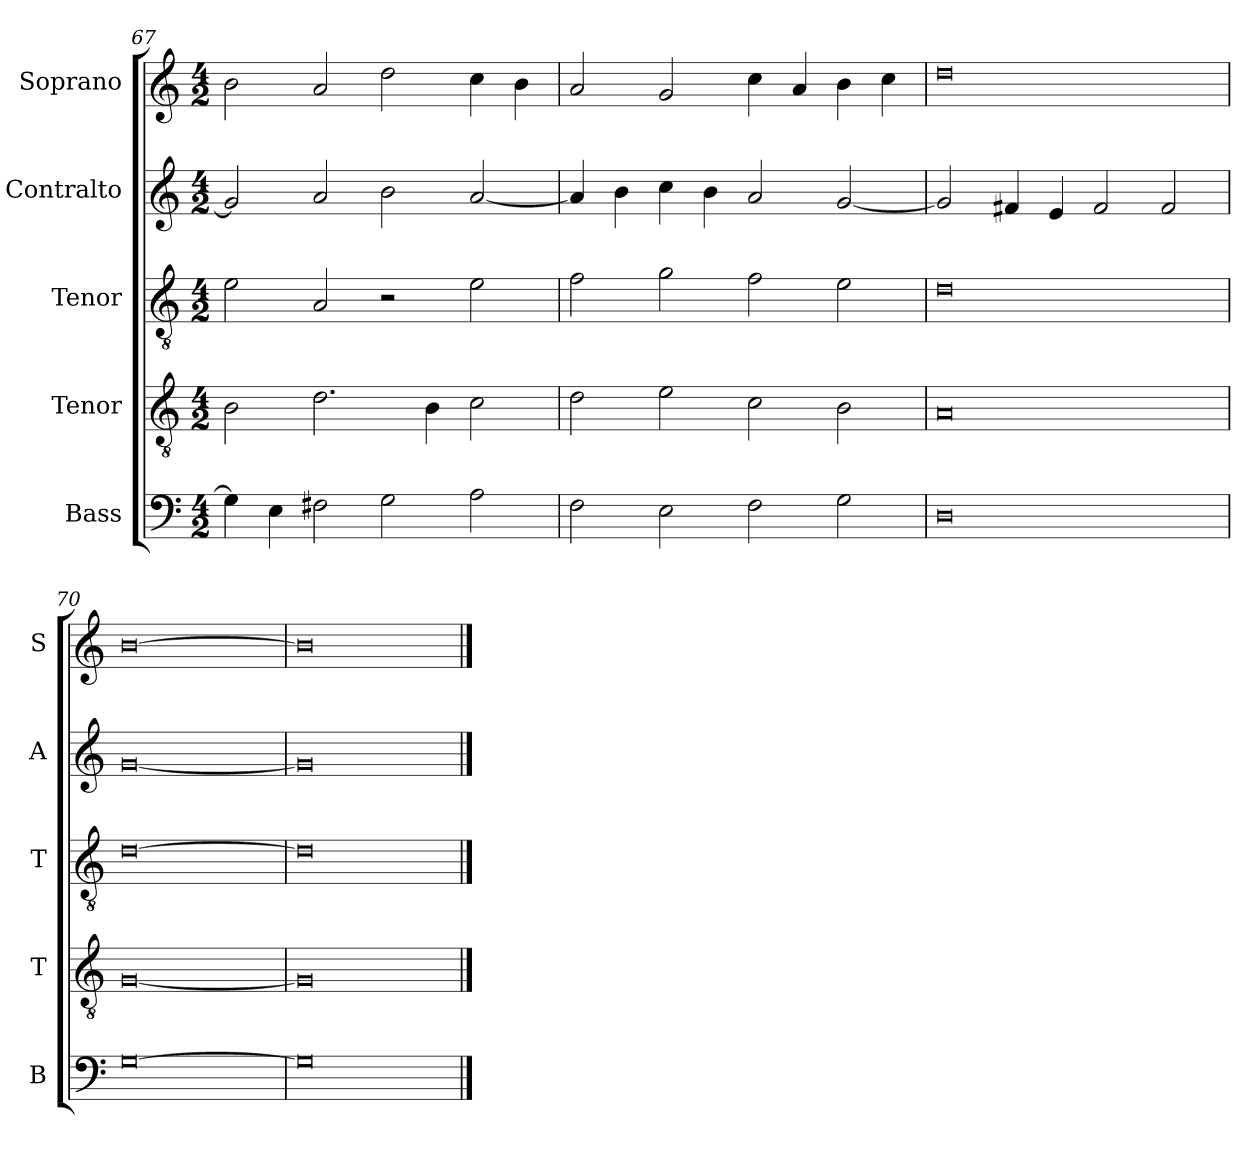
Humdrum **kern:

**kern	**kern	**kern	**kern	**kern
*part5	*part4	*part3	*part2	*part1
*staff5	*staff4	*staff3	*staff2	*staff1
*I"Bass	*I"Tenor	*I"Tenor	*I"Contralto	*I"Soprano
*I'B	*I'T	*I'T	*I'A	*I'S
*clefF4	*clefGv2	*clefGv2	*clefG2	*clefG2
*k[]	*k[]	*k[]	*k[]	*k[]
*G:mix	*G:mix	*G:mix	*G:mix	*G:mix
*M4/2	*M4/2	*M4/2	*M4/2	*M4/2
=67	=67	=67	=67	=67
4G]	2B	2e	2g]	2b
4E	.	.	.	.
2F#X	2.d	2A	2a	2a
2G	.	2r	2b	2dd
.	4B	.	.	.
2A	2c	2e	[2a	4cc
.	.	.	.	4b
=68	=68	=68	=68	=68
2F	2d	2f	4a]	2a
.	.	.	4b	.
2E	2e	2g	4cc	2g
.	.	.	4b	.
2F	2c	2f	2a	4cc
.	.	.	.	4a
2G	2B	2e	[2g	4b
.	.	.	.	4cc
=69	=69	=69	=69	=69
0D	0A	0d	2g]	0dd
.	.	.	4f#X	.
.	.	.	4e	.
.	.	.	2f#	.
.	.	.	2f#	.
=70	=70	=70	=70	=70
[0G	[0G	[0d	[0g	[0b
=71	=71	=71	=71	=71
0G]	0G]	0d]	0g]	0b]
==	==	==	==	==
*-	*-	*-	*-	*-
